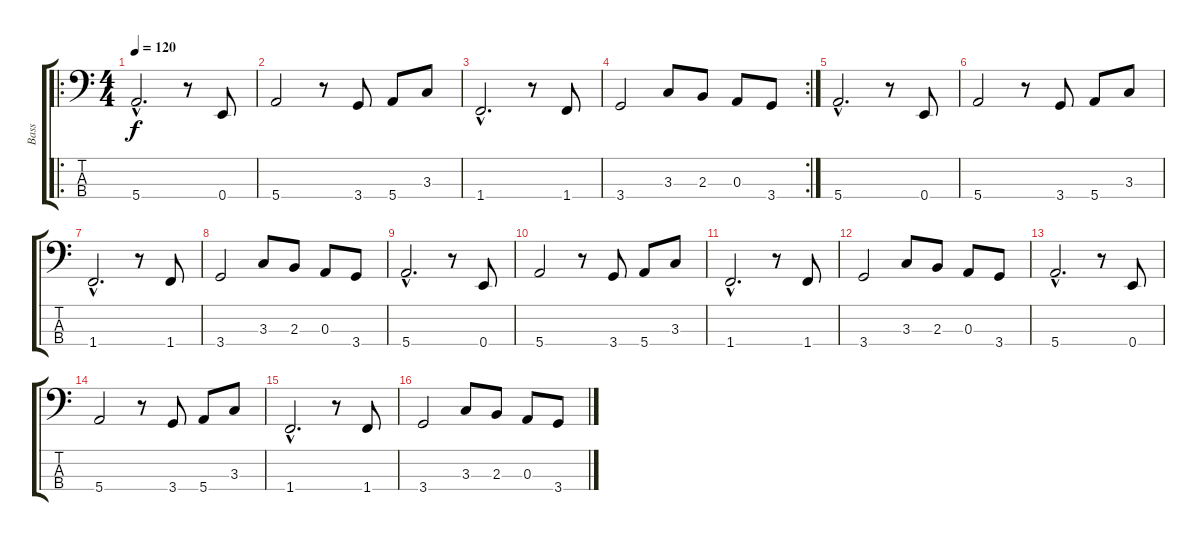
\track ("Bass" "Bass") {instrument electricbassfinger}
\staff {score tabs}
\tuning (G2 D2 A1 E1) {hide}
\ro
\ts (4 4)
\tempo 120
\clef f4
\ks c
5.4{hac}.2{d dy f} r.8 0.4.8 |
5.4.2 r.8 3.4.8 5.4.8 3.3.8 |
1.4{hac}.2{d} r.8 1.4.8 |
\rc 2
3.4.2 3.3.8 2.3.8 0.3.8 3.4.8 |
5.4{hac}.2{d} r.8 0.4.8 |
5.4.2 r.8 3.4.8 5.4.8 3.3.8 |
1.4{hac}.2{d} r.8 1.4.8 |
3.4.2 3.3.8 2.3.8 0.3.8 3.4.8 |
5.4{hac}.2{d} r.8 0.4.8 |
5.4.2 r.8 3.4.8 5.4.8 3.3.8 |
1.4{hac}.2{d} r.8 1.4.8 |
3.4.2 3.3.8 2.3.8 0.3.8 3.4.8 |
5.4{hac}.2{d} r.8 0.4.8 |
5.4.2 r.8 3.4.8 5.4.8 3.3.8 |
1.4{hac}.2{d} r.8 1.4.8 |
3.4.2 3.3.8 2.3.8 0.3.8 3.4.8
